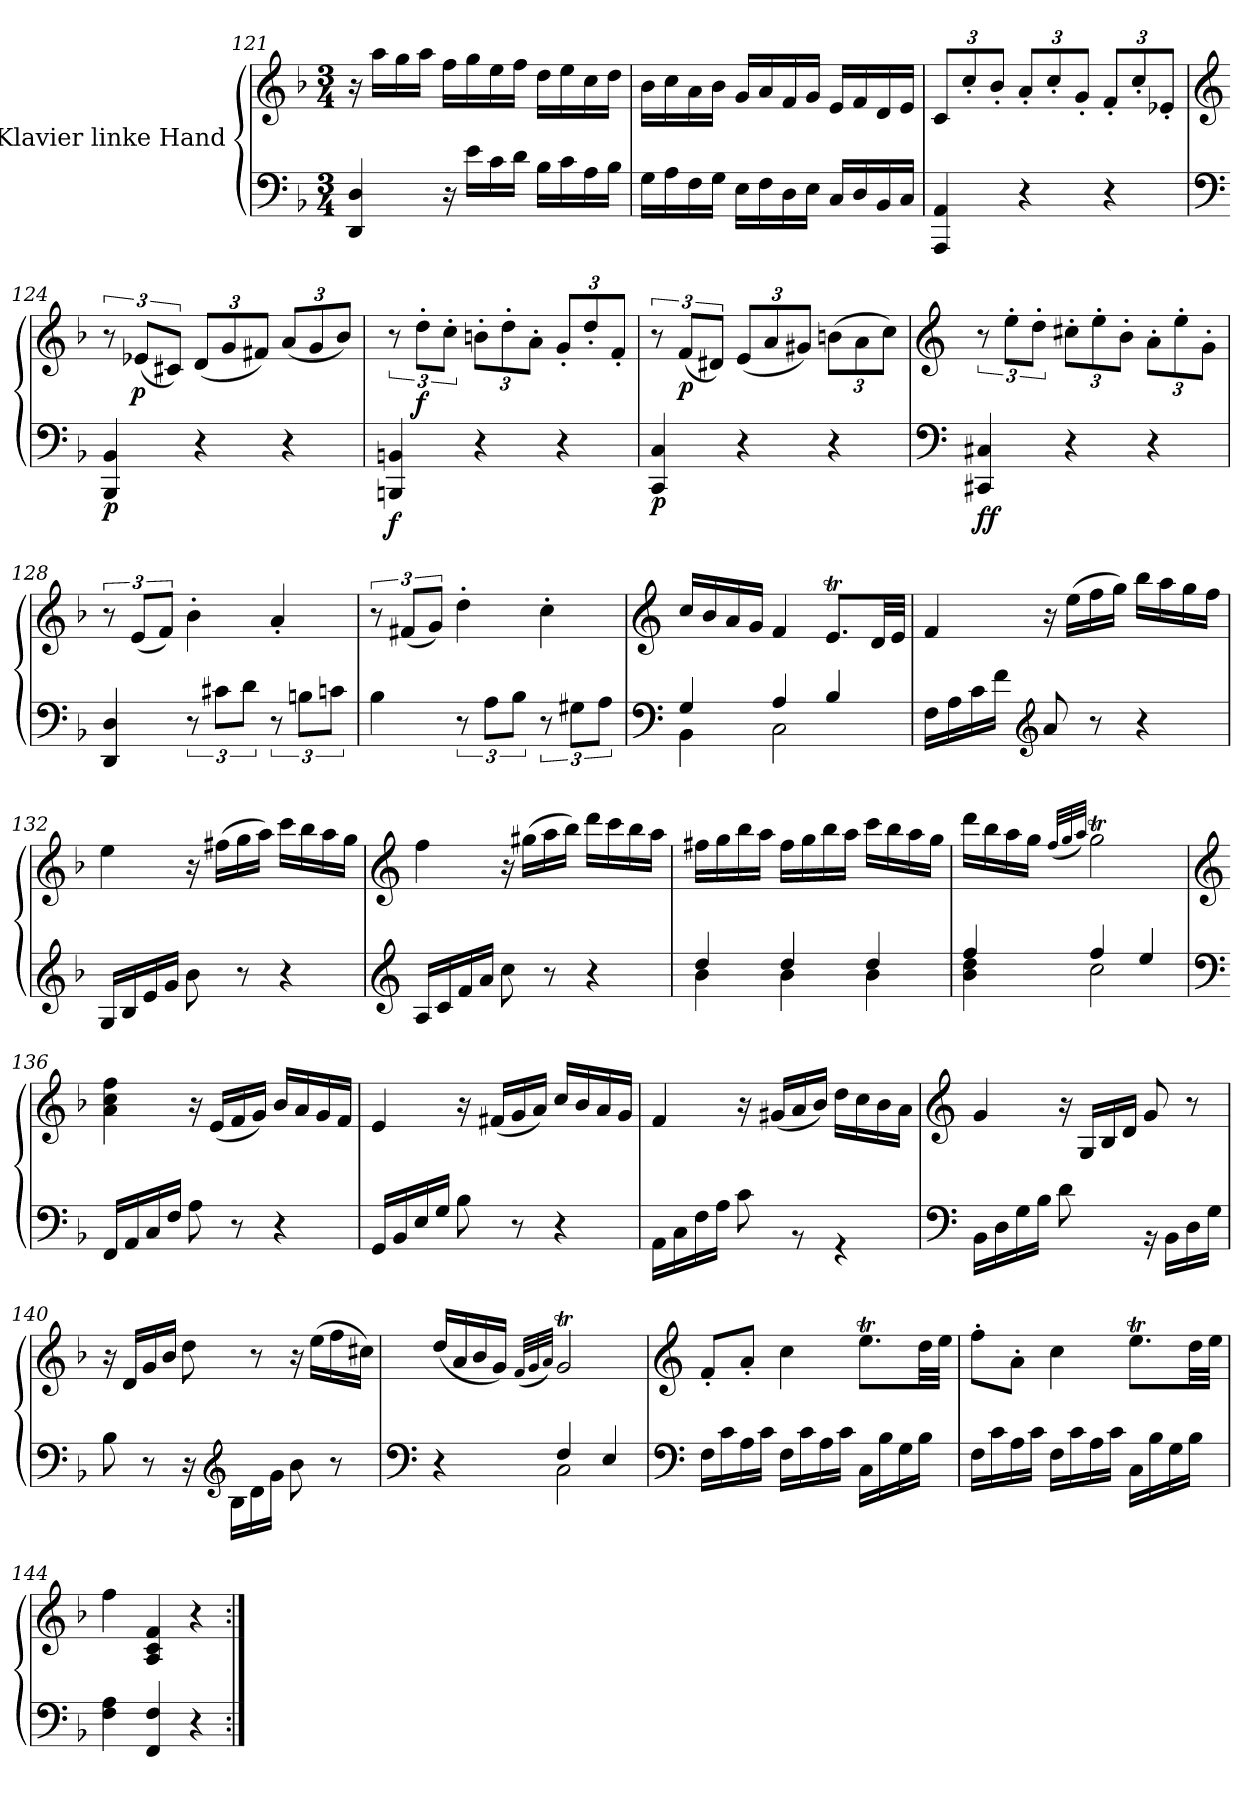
**kern	**kern	**dynam
*part1	*part1	*part1
*staff2	*staff1	*staff1/2
*I"Klavier linke Hand	*	*
!!LO:LB:g=z
*clefF4	*clefG2	*
*k[b-]	*k[b-]	*
*M3/4	*M3/4	*
=121	=121	=121
4DD/ 4D/	16r	.
.	16aa\LL	.
.	16gg\	.
.	16aa\JJ	.
16r	16ff\LL	.
16e\LL	16gg\	.
16c\	16ee\	.
16d\JJ	16ff\JJ	.
16B-\LL	16dd\LL	.
16c\	16ee\	.
16A\	16cc\	.
16B-\JJ	16dd\JJ	.
=122	=122	=122
16G\LL	16b-\LL	.
16A\	16cc\	.
16F\	16a\	.
16G\JJ	16b-\JJ	.
16E\LL	16g/LL	.
16F\	16a/	.
16D\	16f/	.
16E\JJ	16g/JJ	.
16C/LL	16e/LL	.
16D/	16f/	.
16BB-/	16d/	.
16C/JJ	16e/JJ	.
!!LO:LB:g=z
=123	=123	=123
*	*Xbrackettup	*
4AAA/ 4AA/	12c/L	.
.	12cc'/	.
.	12b-'/J	.
4r	12a'/L	.
.	12cc'/	.
.	12g'/J	.
4r	12f'/L	.
.	12cc'/	.
.	12e-X'/J	.
!!LO:LB:g=z
=124	=124	=124
*clefF4	*clefG2	*
*	*brackettup	*
!	!	!LO:DY:b=2
4BBB-/ 4BB-/	12r	p
!	!	!LO:DY:b
.	(12e-X/L	p
.	12c#X/J)	.
*	*Xbrackettup	*
4r	(12d/L	.
.	12g/	.
.	12f#X/J)	.
4r	(12a/L	.
.	12g/	.
.	12b-/J)	.
=125	=125	=125
*	*brackettup	*
!	!	!LO:DY:b=2
4BBBn/ 4BBn/	12r	f
!	!	!LO:DY:b
.	12dd'\L	f
.	12cc'\J	.
*	*Xbrackettup	*
4r	12bn'\L	.
.	12dd'\	.
.	12a'\J	.
4r	12g'/L	.
.	12dd'/	.
.	12f'/J	.
=126	=126	=126
*	*brackettup	*
!	!	!LO:DY:b=2
4CC/ 4C/	12r	p
!	!	!LO:DY:b
.	(12f/L	p
.	12d#X/J)	.
*	*Xbrackettup	*
4r	(12e/L	.
.	12a/	.
.	12g#X/J)	.
4r	(12bn\L	.
.	12a\	.
.	12cc\J)	.
!!LO:PB:g=z
=127	=127	=127
*clefF4	*clefG2	*
*	*brackettup	*
!	!	!LO:DY:b=2
!	!	!LO:DY:n=1:b=2
4CC#X/ 4C#X/	12r	f f
.	12ee'\L	.
.	12dd'\J	.
*	*Xbrackettup	*
4r	12cc#X'\L	.
.	12ee'\	.
.	12b-'\J	.
4r	12a'\L	.
.	12ee'\	.
.	12g'\J	.
=128	=128	=128
*	*brackettup	*
4DD/ 4D/	12r	.
.	(12e/L	.
.	12f/J)	.
12r	4b-'\	.
12c#X\L	.	.
12d\J	.	.
12r	4a'/	.
12Bn\L	.	.
12cn\J	.	.
=129	=129	=129
4B-\	12r	.
.	(12f#X/L	.
.	12g/J)	.
12r	4dd'\	.
12A\L	.	.
12B-\J	.	.
12r	4cc'\	.
12G#X\L	.	.
12A\J	.	.
!!LO:LB:g=z
=130	=130	=130
*clefF4	*clefG2	*
*^	*	*
4G/	4BB-\	16cc/LL	.
.	.	16b-/	.
.	.	16a/	.
.	.	16g/JJ	.
4A/	2C\	4f/	.
4B-/	.	8.et/L	.
.	.	32d/LL	.
.	.	32e/JJJ	.
=131	=131	=131	=131
4ryy	16F\LL	4f/	.
.	16A\	.	.
.	16c\	.	.
.	16f\JJ	.	.
*clefG2	*	*	*
8a/	2ryy	16r	.
.	.	(16ee\LL	.
8r	.	16ff\	.
.	.	16gg\JJ)	.
4r	.	16bb-\LL	.
.	.	16aa\	.
.	.	16gg\	.
.	.	16ff\JJ	.
*v	*v	*	*
!!LO:LB:g=z
=132	=132	=132
16G/LL	4ee\	.
16B-/	.	.
16e/	.	.
16g/JJ	.	.
8b-\	16r	.
.	(16ff#X\LL	.
8r	16gg\	.
.	16aa\JJ)	.
4r	16ccc\LL	.
.	16bb-\	.
.	16aa\	.
.	16gg\JJ	.
!!LO:LB:g=z
=133	=133	=133
*clefG2	*clefG2	*
16A/LL	4ff\	.
16c/	.	.
16f/	.	.
16a/JJ	.	.
8cc\	16r	.
.	(16gg#X\LL	.
8r	16aa\	.
.	16bb-\JJ)	.
4r	16ddd\LL	.
.	16ccc\	.
.	16bb-\	.
.	16aa\JJ	.
=134	=134	=134
*^	*	*
4dd/	4b-\	16ff#X\LL	.
.	.	16gg\	.
.	.	16bb-\	.
.	.	16aa\JJ	.
4dd/	4b-\	16ff#\LL	.
.	.	16gg\	.
.	.	16bb-\	.
.	.	16aa\JJ	.
4dd/	4b-\	16ccc\LL	.
.	.	16bb-\	.
.	.	16aa\	.
.	.	16gg\JJ	.
!!LO:LB:g=z
=135	=135	=135	=135
4ff/	4b-\ 4dd\	16ddd\LL	.
.	.	16bb-\	.
.	.	16aa\	.
.	.	16gg\JJ	.
.	.	(32qff/LLL	.
.	.	32qgg/	.
.	.	32qaa/JJJ)	.
4ff/	2cc\	2ggT\	.
4ee/	.	.	.
*v	*v	*	*
!!LO:LB:g=z
=136	=136	=136
*clefF4	*clefG2	*
16FF/LL	4a\ 4cc\ 4ff\	.
16AA/	.	.
16C/	.	.
16F/JJ	.	.
8A\	16r	.
.	(16e/LL	.
8r	16f/	.
.	16g/JJ)	.
4r	16b-/LL	.
.	16a/	.
.	16g/	.
.	16f/JJ	.
=137	=137	=137
16GG/LL	4e/	.
16BB-/	.	.
16E/	.	.
16G/JJ	.	.
8B-\	16r	.
.	(16f#X/LL	.
8r	16g/	.
.	16a/JJ)	.
4r	16cc/LL	.
.	16b-/	.
.	16a/	.
.	16g/JJ	.
!!LO:LB:g=z
=138	=138	=138
*^	*	*
2.ryy	16AA\LL	4f/	.
.	16C\	.	.
.	16F\	.	.
.	16A\JJ	.	.
.	8c\	16r	.
.	.	(16g#X/LL	.
.	8r	16a/	.
.	.	16b-/JJ)	.
.	4r	16dd\LL	.
.	.	16cc\	.
.	.	16b-\	.
.	.	16a\JJ	.
!!LO:PB:g=z
=139	=139	=139	=139
*clefF4	*	*clefG2	*
2.ryy	16BB-\LL	4g/	.
.	16D\	.	.
.	16G\	.	.
.	16B-\JJ	.	.
.	8d\	16r	.
.	.	16G/LL	.
.	8ryy	16B-/	.
.	.	16d/JJ	.
.	16r	8g/	.
.	16BB-\LL	.	.
.	16D\	8r	.
.	16G\JJ	.	.
=140	=140	=140	=140
4ryy	8B-\	16r	.
.	.	16d/LL	.
.	8r	16g/	.
.	.	16b-/JJ	.
16ryy	16r	8dd\	.
*clefG2	*	*	*
16ryy	16B-\LL	.	.
8ryy	16d\	8r	.
.	16g\JJ	.	.
4ryy	8b-\	16r	.
.	.	(16ee\LL	.
.	8r	16ff\	.
.	.	16cc#X\JJ)	.
!!LO:LB:g=z
=141	=141	=141	=141
*clefF4	*	*	*
4ryy	4r	(16dd/LL	.
.	.	16a/	.
.	.	16b-/	.
.	.	16g/JJ)	.
.	.	(32qf/LLL	.
.	.	32qg/	.
.	.	32qa/JJJ)	.
4F/	2C\	2gT/	.
4E/	.	.	.
*v	*v	*	*
!!LO:LB:g=z
=142	=142	=142
*clefF4	*clefG2	*
16F\LL	8f'/L	.
16c\	.	.
16A\	8a'/J	.
16c\JJ	.	.
16F\LL	4cc\	.
16c\	.	.
16A\	.	.
16c\JJ	.	.
16C\LL	8.eet\L	.
16B-\	.	.
16G\	.	.
16B-\JJ	32dd\LL	.
.	32ee\JJJ	.
=143	=143	=143
16F\LL	8ff'\L	.
16c\	.	.
16A\	8a'\J	.
16c\JJ	.	.
16F\LL	4cc\	.
16c\	.	.
16A\	.	.
16c\JJ	.	.
16C\LL	8.eet\L	.
16B-\	.	.
16G\	.	.
16B-\JJ	32dd\LL	.
.	32ee\JJJ	.
=144	=144	=144
4F\ 4A\	4ff\	.
4FF/ 4F/	4A/ 4c/ 4f/	.
4r	4r	.
=:|!	=:|!	=:|!
*-	*-	*-
